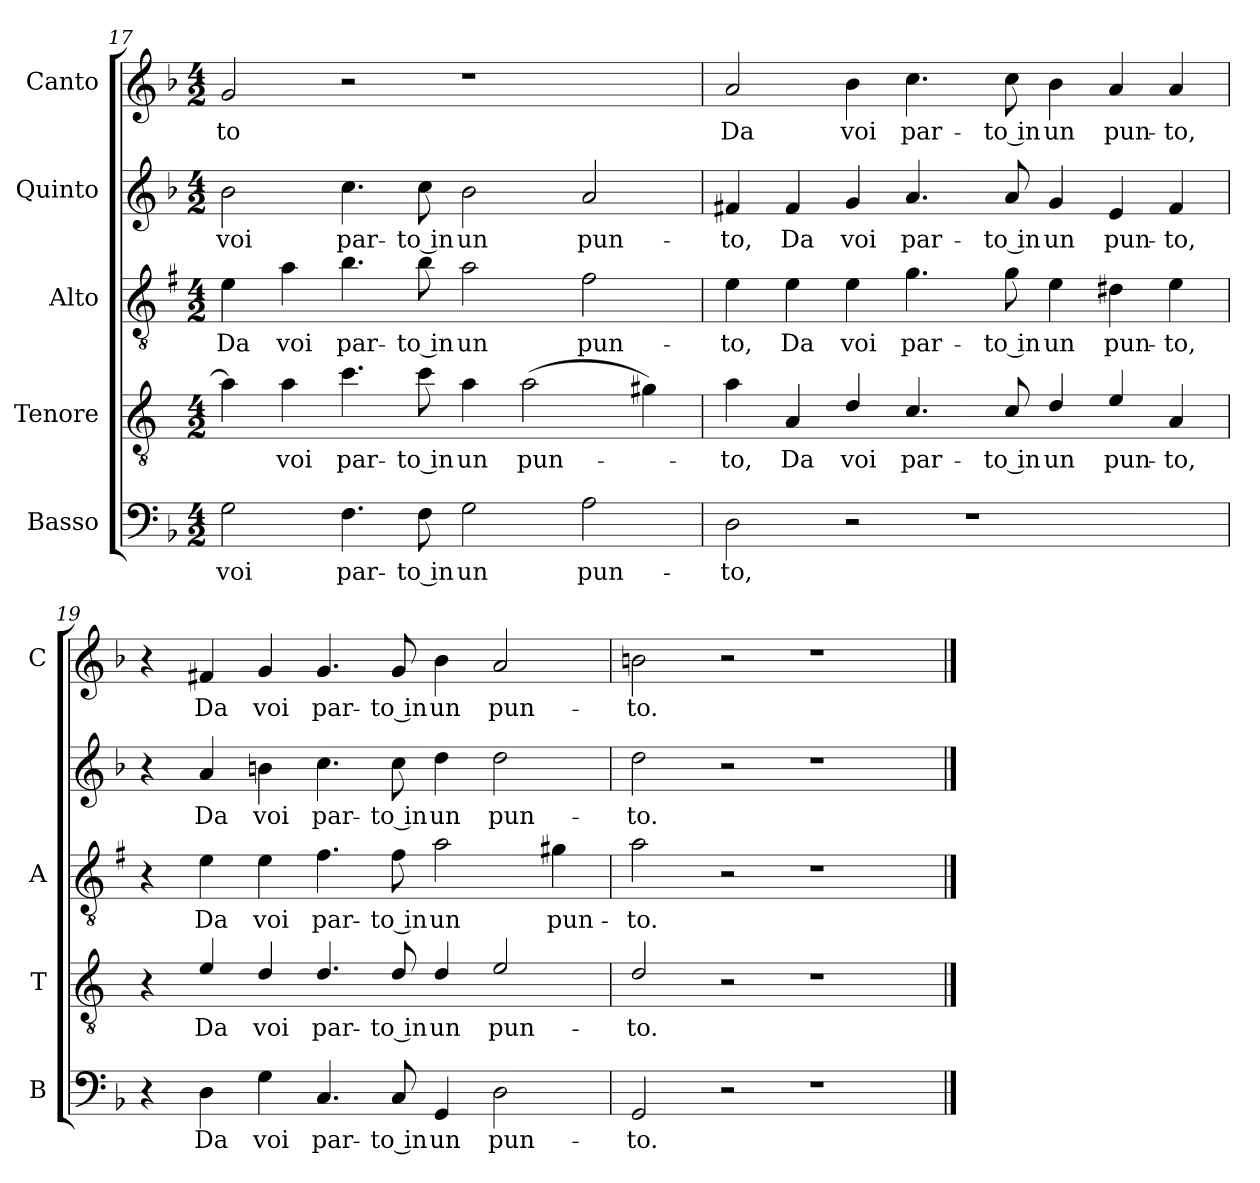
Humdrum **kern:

**kern	**text	**kern	**text	**kern	**text	**kern	**text	**kern	**text
*part5	*part5	*part4	*part4	*part3	*part3	*part2	*part2	*part1	*part1
*staff5	*staff5	*staff4	*staff4	*staff3	*staff3	*staff2	*staff2	*staff1	*staff1
*I"Basso	*	*I"Tenore	*	*I"Alto	*	*I"Quinto	*	*I"Canto	*
*I'B	*	*I'T	*	*I'A	*	*	*	*I'C	*
*clefF4	*	*clefGv2	*	*clefGv2	*	*clefG2	*	*clefG2	*
*	*	*ITrd4c7	*	*ITrd1c2	*	*	*	*	*
*k[b-]	*	*k[b-]	*	*k[b-]	*	*k[b-]	*	*k[b-]	*
*F:	*	*F:	*	*F:	*	*F:	*	*F:	*
*M4/2	*	*M4/2	*	*M4/2	*	*M4/2	*	*M4/2	*
=17	=17	=17	=17	=17	=17	=17	=17	=17	=17
!	!LO:LY:b	!	!	!	!LO:LY:b	!	!LO:LY:b	!	!LO:LY:b
2G\	voi	4d\]	.	4d\	Da	2b-\	voi	2g/	-to
!	!	!	!LO:LY:b	!	!LO:LY:b	!	!	!	!
.	.	4d\	voi	4g\	voi	.	.	.	.
!	!LO:LY:b	!	!LO:LY:b	!	!LO:LY:b	!	!LO:LY:b	!	!
4.F\	par-	4.f\	par-	4.a\	par-	4.cc\	par-	2r	.
!	!LO:LY:b	!	!LO:LY:b	!	!LO:LY:b	!	!LO:LY:b	!	!
8F\	-to in	8f\	-to in	8a\	-to in	8cc\	-to in	.	.
!	!LO:LY:b	!	!LO:LY:b	!	!LO:LY:b	!	!LO:LY:b	!	!
2G\	un	4d\	un	2g\	un	2b-\	un	1r	.
!	!	!	!LO:LY:b	!	!	!	!	!	!
.	.	(>2d\	pun-	.	.	.	.	.	.
!	!LO:LY:b	!	!	!	!LO:LY:b	!	!LO:LY:b	!	!
2A\	pun-	.	.	2e\	pun-	2a/	pun-	.	.
.	.	4c#X\)	.	.	.	.	.	.	.
!!LO:LB:g=z
=18	=18	=18	=18	=18	=18	=18	=18	=18	=18
!	!LO:LY:b	!	!LO:LY:b	!	!LO:LY:b	!	!LO:LY:b	!	!LO:LY:b
2D\	-to,	4d\	-to,	4d\	-to,	4f#X/	-to,	2a/	Da
!	!	!	!LO:LY:b	!	!LO:LY:b	!	!LO:LY:b	!	!
.	.	4D/	Da	4d\	Da	4f#/	Da	.	.
!	!	!	!LO:LY:b	!	!LO:LY:b	!	!LO:LY:b	!	!LO:LY:b
2r	.	4G/	voi	4d\	voi	4g/	voi	4b-\	voi
!	!	!	!LO:LY:b	!	!LO:LY:b	!	!LO:LY:b	!	!LO:LY:b
.	.	4.F/	par-	4.f\	par-	4.a/	par-	4.cc\	par-
1r	.	.	.	.	.	.	.	.	.
!	!	!	!LO:LY:b	!	!LO:LY:b	!	!LO:LY:b	!	!LO:LY:b
.	.	8F/	-to in	8f\	-to in	8a/	-to in	8cc\	-to in
!	!	!	!LO:LY:b	!	!LO:LY:b	!	!LO:LY:b	!	!LO:LY:b
.	.	4G/	un	4d\	un	4g/	un	4b-\	un
!	!	!	!LO:LY:b	!	!LO:LY:b	!	!LO:LY:b	!	!LO:LY:b
.	.	4A/	pun-	4c#X\	pun-	4e/	pun-	4a/	pun-
!	!	!	!LO:LY:b	!	!LO:LY:b	!	!LO:LY:b	!	!LO:LY:b
.	.	4D/	-to,	4d\	-to,	4f#/	-to,	4a/	-to,
=19	=19	=19	=19	=19	=19	=19	=19	=19	=19
4r	.	4r	.	4r	.	4r	.	4r	.
!	!LO:LY:b	!	!LO:LY:b	!	!LO:LY:b	!	!LO:LY:b	!	!LO:LY:b
4D\	Da	4A/	Da	4d\	Da	4a/	Da	4f#X/	Da
!	!LO:LY:b	!	!LO:LY:b	!	!LO:LY:b	!	!LO:LY:b	!	!LO:LY:b
4G\	voi	4G/	voi	4d\	voi	4bn\	voi	4g/	voi
!	!LO:LY:b	!	!LO:LY:b	!	!LO:LY:b	!	!LO:LY:b	!	!LO:LY:b
4.C/	par-	4.G/	par-	4.e\	par-	4.cc\	par-	4.g/	par-
!	!LO:LY:b	!	!LO:LY:b	!	!LO:LY:b	!	!LO:LY:b	!	!LO:LY:b
8C/	-to in	8G/	-to in	8e\	-to in	8cc\	-to in	8g/	-to in
!	!LO:LY:b	!	!LO:LY:b	!	!LO:LY:b	!	!LO:LY:b	!	!LO:LY:b
4GG/	un	4G/	un	2g\	un	4dd\	un	4b-\	un
!	!LO:LY:b	!	!LO:LY:b	!	!	!	!LO:LY:b	!	!LO:LY:b
2D\	pun-	2A/	pun-	.	.	2dd\	pun-	2a/	pun-
!	!	!	!	!	!LO:LY:b	!	!	!	!
.	.	.	.	4f#X\	pun-	.	.	.	.
=20	=20	=20	=20	=20	=20	=20	=20	=20	=20
!	!LO:LY:b	!	!LO:LY:b	!	!LO:LY:b	!	!LO:LY:b	!	!LO:LY:b
2GG/	-to.	2G/	-to.	2g\	-to.	2dd\	-to.	2bn\	-to.
2r	.	2r	.	2r	.	2r	.	2r	.
1r	.	1r	.	1r	.	1r	.	1r	.
==	==	==	==	==	==	==	==	==	==
*-	*-	*-	*-	*-	*-	*-	*-	*-	*-
